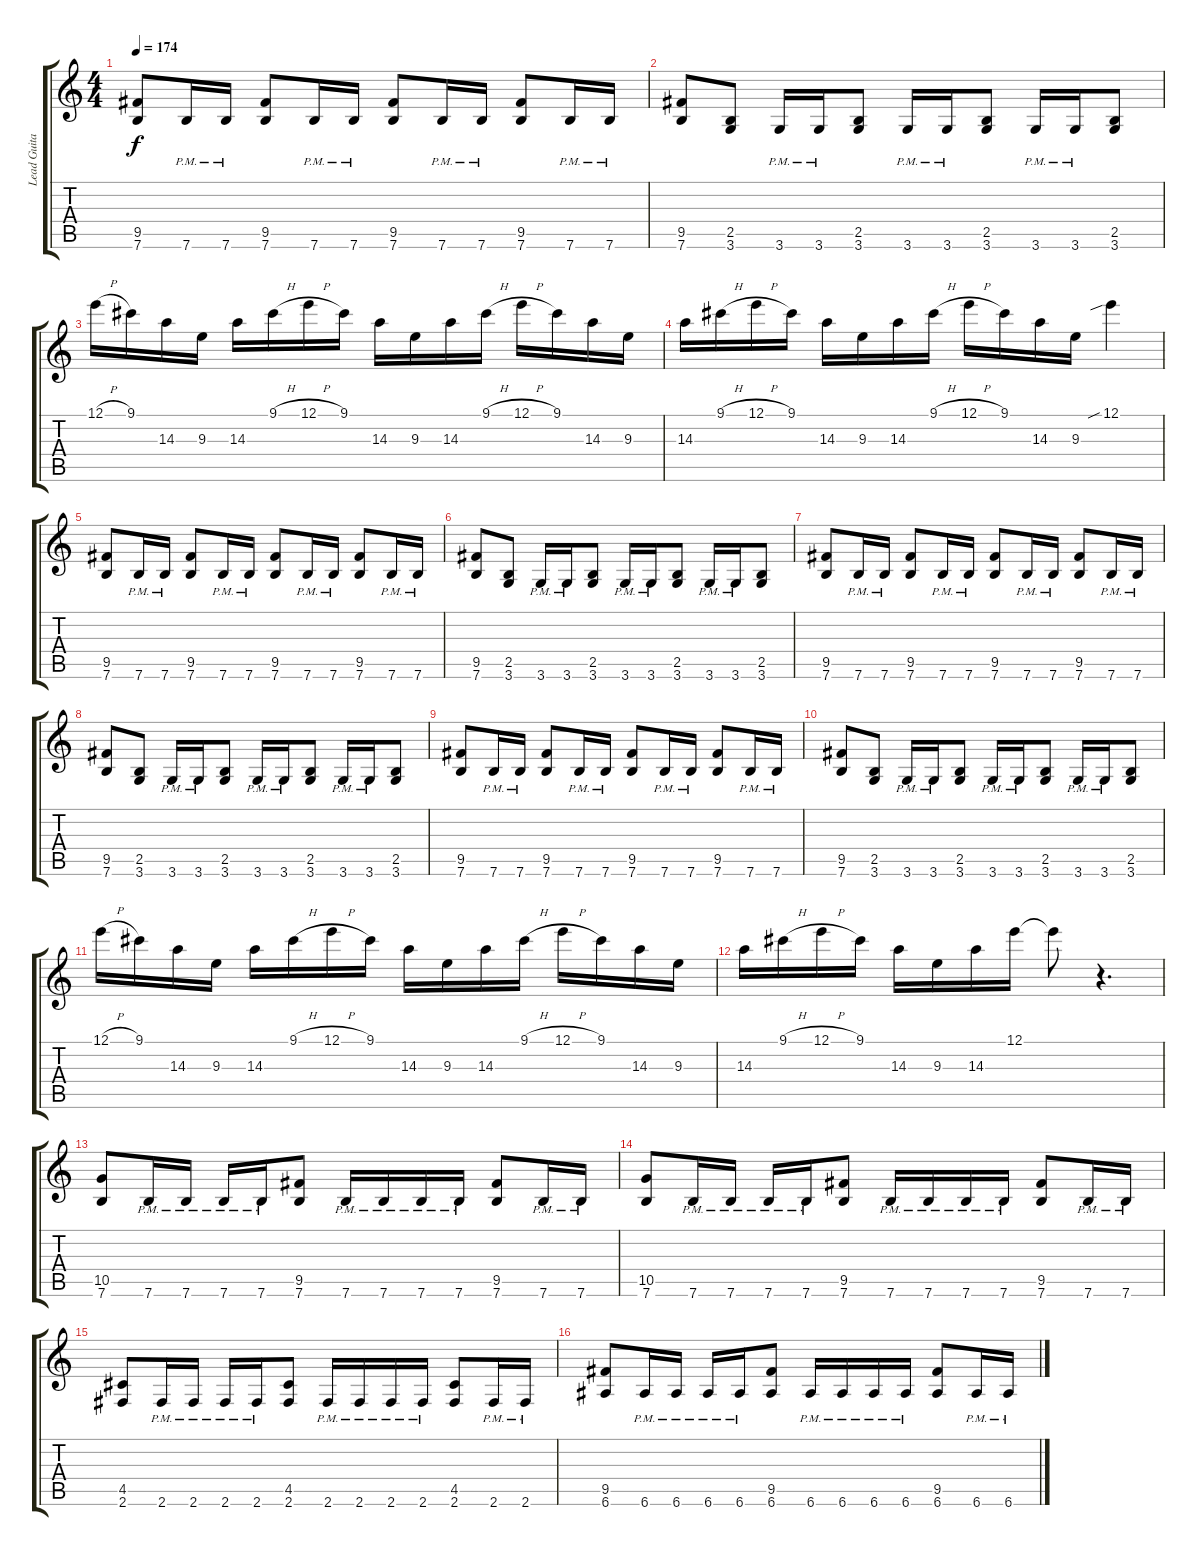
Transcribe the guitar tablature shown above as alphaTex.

\track ("Lead Guitar  II" "Lead Guita") {instrument overdrivenguitar}
\staff {score tabs}
\tuning (E4 B3 G3 D3 A2 E2) {hide}
\ts (4 4)
\tempo 174
\clef g2
\ks c
(9.5 7.6).8{dy f} 7.6{pm}.16 7.6{pm}.16 (9.5 7.6).8 7.6{pm}.16 7.6{pm}.16 (9.5 7.6).8 7.6{pm}.16 7.6{pm}.16 (9.5 7.6).8 7.6{pm}.16 7.6{pm}.16 |
(9.5 7.6).8 (2.5 3.6).8 3.6{pm}.16 3.6{pm}.16 (2.5 3.6).8 3.6{pm}.16 3.6{pm}.16 (2.5 3.6).8 3.6{pm}.16 3.6{pm}.16 (2.5 3.6).8 |
12.1{h}.16 9.1.16 14.3.16 9.3.16 14.3.16 9.1{h}.16 12.1{h}.16 9.1.16 14.3.16 9.3.16 14.3.16 9.1{h}.16 12.1{h}.16 9.1.16 14.3.16 9.3.16 |
14.3.16 9.1{h}.16 12.1{h}.16 9.1.16 14.3.16 9.3.16 14.3.16 9.1{h}.16 12.1{h}.16 9.1.16 14.3.16 9.3.16 12.1{sib}.4 |
(9.5 7.6).8 7.6{pm}.16 7.6{pm}.16 (9.5 7.6).8 7.6{pm}.16 7.6{pm}.16 (9.5 7.6).8 7.6{pm}.16 7.6{pm}.16 (9.5 7.6).8 7.6{pm}.16 7.6{pm}.16 |
(9.5 7.6).8 (2.5 3.6).8 3.6{pm}.16 3.6{pm}.16 (2.5 3.6).8 3.6{pm}.16 3.6{pm}.16 (2.5 3.6).8 3.6{pm}.16 3.6{pm}.16 (2.5 3.6).8 |
(9.5 7.6).8 7.6{pm}.16 7.6{pm}.16 (9.5 7.6).8 7.6{pm}.16 7.6{pm}.16 (9.5 7.6).8 7.6{pm}.16 7.6{pm}.16 (9.5 7.6).8 7.6{pm}.16 7.6{pm}.16 |
(9.5 7.6).8 (2.5 3.6).8 3.6{pm}.16 3.6{pm}.16 (2.5 3.6).8 3.6{pm}.16 3.6{pm}.16 (2.5 3.6).8 3.6{pm}.16 3.6{pm}.16 (2.5 3.6).8 |
(9.5 7.6).8 7.6{pm}.16 7.6{pm}.16 (9.5 7.6).8 7.6{pm}.16 7.6{pm}.16 (9.5 7.6).8 7.6{pm}.16 7.6{pm}.16 (9.5 7.6).8 7.6{pm}.16 7.6{pm}.16 |
(9.5 7.6).8 (2.5 3.6).8 3.6{pm}.16 3.6{pm}.16 (2.5 3.6).8 3.6{pm}.16 3.6{pm}.16 (2.5 3.6).8 3.6{pm}.16 3.6{pm}.16 (2.5 3.6).8 |
12.1{h}.16 9.1.16 14.3.16 9.3.16 14.3.16 9.1{h}.16 12.1{h}.16 9.1.16 14.3.16 9.3.16 14.3.16 9.1{h}.16 12.1{h}.16 9.1.16 14.3.16 9.3.16 |
14.3.16 9.1{h}.16 12.1{h}.16 9.1.16 14.3.16 9.3.16 14.3.16 12.1.16 12.1{t}.8 r.4{d} |
(10.5 7.6).8 7.6{pm}.16 7.6{pm}.16 7.6{pm}.16 7.6{pm}.16 (9.5 7.6).8 7.6{pm}.16 7.6{pm}.16 7.6{pm}.16 7.6{pm}.16 (9.5 7.6).8 7.6{pm}.16 7.6{pm}.16 |
(10.5 7.6).8 7.6{pm}.16 7.6{pm}.16 7.6{pm}.16 7.6{pm}.16 (9.5 7.6).8 7.6{pm}.16 7.6{pm}.16 7.6{pm}.16 7.6{pm}.16 (9.5 7.6).8 7.6{pm}.16 7.6{pm}.16 |
(4.5 2.6).8 2.6{pm}.16 2.6{pm}.16 2.6{pm}.16 2.6{pm}.16 (4.5 2.6).8 2.6{pm}.16 2.6{pm}.16 2.6{pm}.16 2.6{pm}.16 (4.5 2.6).8 2.6{pm}.16 2.6{pm}.16 |
(9.5 6.6).8 6.6{pm}.16 6.6{pm}.16 6.6{pm}.16 6.6{pm}.16 (9.5 6.6).8 6.6{pm}.16 6.6{pm}.16 6.6{pm}.16 6.6{pm}.16 (9.5 6.6).8 6.6{pm}.16 6.6{pm}.16
